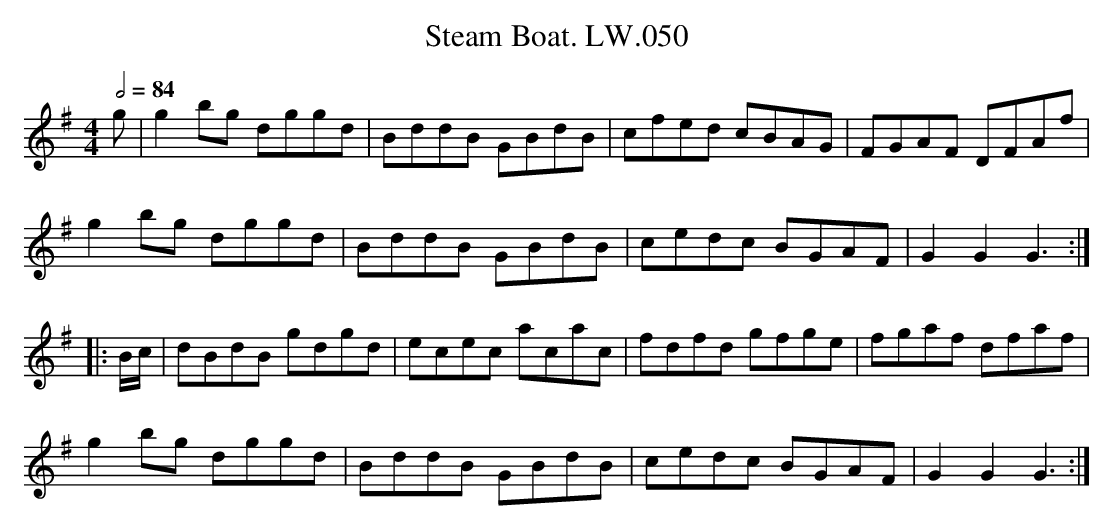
X:1
T:Steam Boat. LW.050
M:4/4
Q:1/2=84
L:1/8
K:G
g | g2bg dggd |BddB GBdB | cfed cBAG | FGAF DFAf |
g2bg dggd | BddB GBdB | cedc BGAF | G2G2G3:|
|: B/c/ | dBdB gdgd | ecec acac | fdfd gfge |fgaf dfaf |
g2bg dggd |BddB GBdB | cedc BGAF | G2G2G3:|
